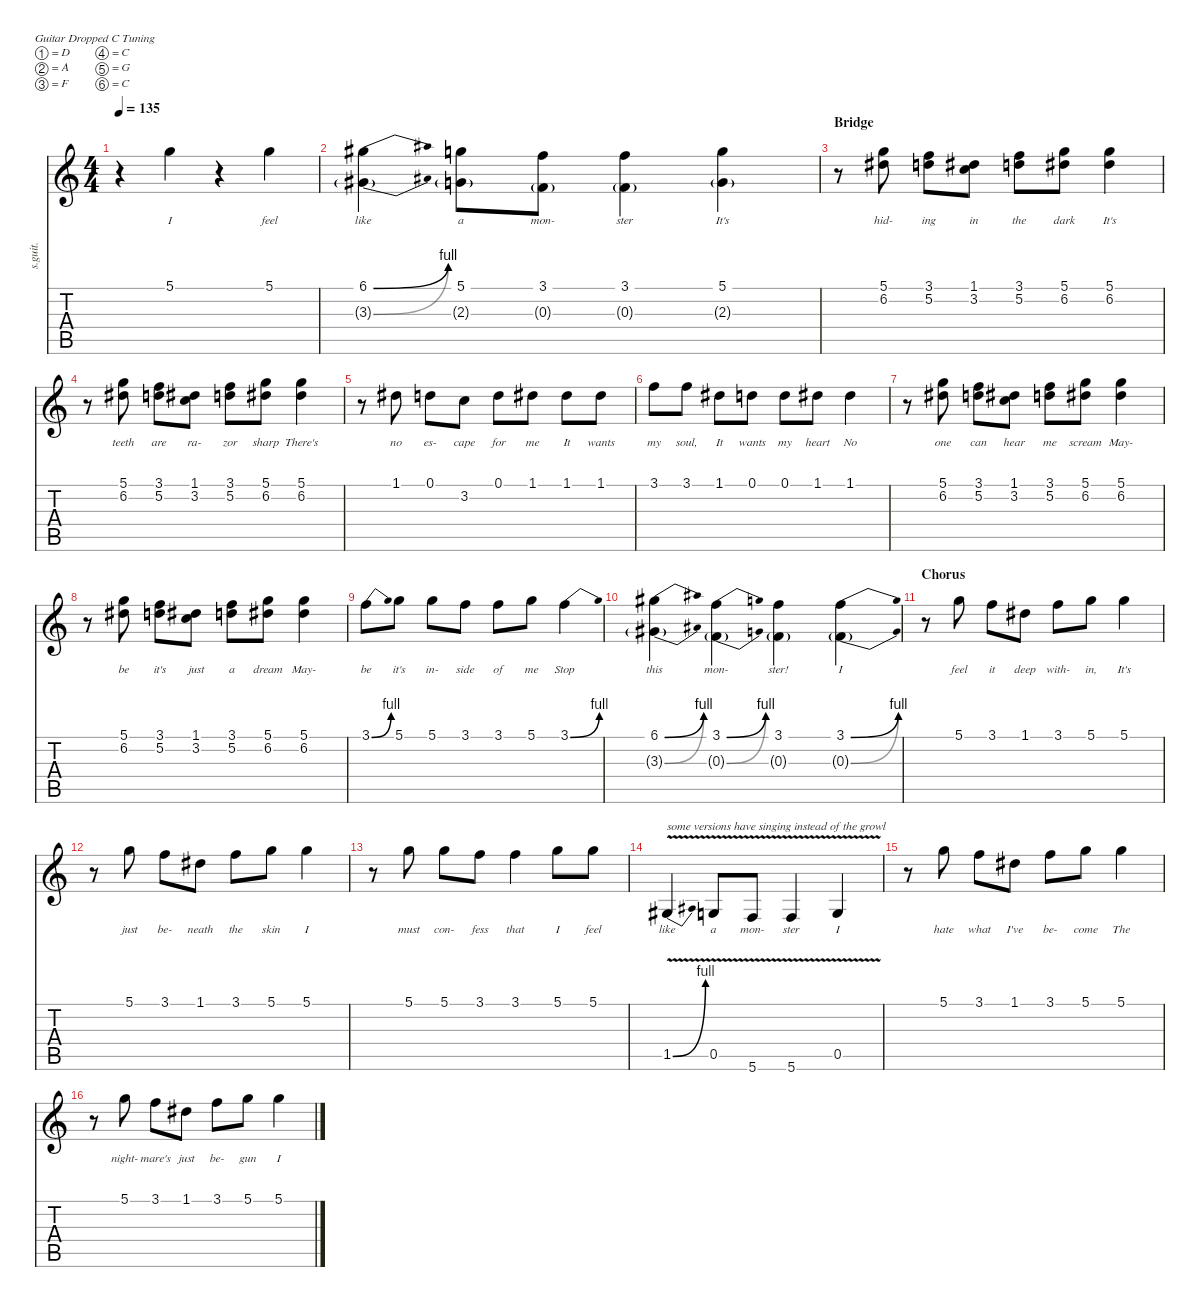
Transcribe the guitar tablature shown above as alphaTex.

\defaultSystemsLayout 4
\hideDynamics
\bracketExtendMode nobrackets
\track ("John Cooper (Vocals)" "s.guit.") {instrument tenorsax}
\staff {score tabs}
\tuning (D4 A3 F3 C3 G2 C2)
\displaytranspose 12
\ts (4 4)
\tempo 135
\clef g2
\ks c
r.4{dy f} 5.1.4{lyrics (0 "I") lyrics (1 "") lyrics (2 "") lyrics (3 "") lyrics (4 "")} r.4 5.1.4{lyrics (0 "feel") lyrics (1 "") lyrics (2 "") lyrics (3 "") lyrics (4 "")} |
(6.1{be (bend 0 0 10.2 4) acc #} 3.3{be (bend 0 0 10.2 4) g acc #}).4{lyrics (0 "like") lyrics (1 "") lyrics (2 "") lyrics (3 "") lyrics (4 "")} (5.1 2.3{g}).8{lyrics (0 "a") lyrics (1 "") lyrics (2 "") lyrics (3 "") lyrics (4 "")} (3.1 0.3{g}).8{lyrics (0 "mon-") lyrics (1 "") lyrics (2 "") lyrics (3 "") lyrics (4 "")} (3.1 0.3{g}).4{lyrics (0 "ster") lyrics (1 "") lyrics (2 "") lyrics (3 "") lyrics (4 "")} (5.1 2.3{g}).4{lyrics (0 "It's") lyrics (1 "") lyrics (2 "") lyrics (3 "") lyrics (4 "")} |
\section ("" "Bridge")
r.8 (5.1 6.2{acc #}).8{lyrics (0 "hid-") lyrics (1 "") lyrics (2 "") lyrics (3 "") lyrics (4 "")} (3.1 5.2).8{lyrics (0 "ing") lyrics (1 "") lyrics (2 "") lyrics (3 "") lyrics (4 "")} (1.1{acc #} 3.2).8{lyrics (0 "in") lyrics (1 "") lyrics (2 "") lyrics (3 "") lyrics (4 "")} (3.1 5.2).8{lyrics (0 "the") lyrics (1 "") lyrics (2 "") lyrics (3 "") lyrics (4 "")} (5.1 6.2{acc #}).8{lyrics (0 "dark") lyrics (1 "") lyrics (2 "") lyrics (3 "") lyrics (4 "")} (5.1 6.2{acc #}).4{lyrics (0 "It's") lyrics (1 "") lyrics (2 "") lyrics (3 "") lyrics (4 "")} |
r.8 (5.1 6.2{acc #}).8{lyrics (0 "teeth") lyrics (1 "") lyrics (2 "") lyrics (3 "") lyrics (4 "")} (3.1 5.2).8{lyrics (0 "are") lyrics (1 "") lyrics (2 "") lyrics (3 "") lyrics (4 "")} (1.1{acc #} 3.2).8{lyrics (0 "ra-") lyrics (1 "") lyrics (2 "") lyrics (3 "") lyrics (4 "")} (3.1 5.2).8{lyrics (0 "zor") lyrics (1 "") lyrics (2 "") lyrics (3 "") lyrics (4 "")} (5.1 6.2{acc #}).8{lyrics (0 "sharp") lyrics (1 "") lyrics (2 "") lyrics (3 "") lyrics (4 "")} (5.1 6.2{acc #}).4{lyrics (0 "There's") lyrics (1 "") lyrics (2 "") lyrics (3 "") lyrics (4 "")} |
r.8 1.1{acc #}.8{lyrics (0 "no") lyrics (1 "") lyrics (2 "") lyrics (3 "") lyrics (4 "")} 0.1.8{lyrics (0 "es-") lyrics (1 "") lyrics (2 "") lyrics (3 "") lyrics (4 "")} 3.2.8{lyrics (0 "cape") lyrics (1 "") lyrics (2 "") lyrics (3 "") lyrics (4 "")} 0.1.8{lyrics (0 "for") lyrics (1 "") lyrics (2 "") lyrics (3 "") lyrics (4 "")} 1.1{acc #}.8{lyrics (0 "me") lyrics (1 "") lyrics (2 "") lyrics (3 "") lyrics (4 "")} 1.1{acc #}.8{lyrics (0 "It") lyrics (1 "") lyrics (2 "") lyrics (3 "") lyrics (4 "")} 1.1{acc #}.8{lyrics (0 "wants") lyrics (1 "") lyrics (2 "") lyrics (3 "") lyrics (4 "")} |
3.1.8{lyrics (0 "my") lyrics (1 "") lyrics (2 "") lyrics (3 "") lyrics (4 "")} 3.1.8{lyrics (0 "soul,") lyrics (1 "") lyrics (2 "") lyrics (3 "") lyrics (4 "")} 1.1{acc #}.8{lyrics (0 "It") lyrics (1 "") lyrics (2 "") lyrics (3 "") lyrics (4 "")} 0.1.8{lyrics (0 "wants") lyrics (1 "") lyrics (2 "") lyrics (3 "") lyrics (4 "")} 0.1.8{lyrics (0 "my") lyrics (1 "") lyrics (2 "") lyrics (3 "") lyrics (4 "")} 1.1{acc #}.8{lyrics (0 "heart") lyrics (1 "") lyrics (2 "") lyrics (3 "") lyrics (4 "")} 1.1{acc #}.4{lyrics (0 "No") lyrics (1 "") lyrics (2 "") lyrics (3 "") lyrics (4 "")} |
r.8 (5.1 6.2{acc #}).8{lyrics (0 "one") lyrics (1 "") lyrics (2 "") lyrics (3 "") lyrics (4 "")} (3.1 5.2).8{lyrics (0 "can") lyrics (1 "") lyrics (2 "") lyrics (3 "") lyrics (4 "")} (1.1{acc #} 3.2).8{lyrics (0 "hear") lyrics (1 "") lyrics (2 "") lyrics (3 "") lyrics (4 "")} (3.1 5.2).8{lyrics (0 "me") lyrics (1 "") lyrics (2 "") lyrics (3 "") lyrics (4 "")} (5.1 6.2{acc #}).8{lyrics (0 "scream") lyrics (1 "") lyrics (2 "") lyrics (3 "") lyrics (4 "")} (5.1 6.2{acc #}).4{lyrics (0 "May-") lyrics (1 "") lyrics (2 "") lyrics (3 "") lyrics (4 "")} |
r.8 (5.1 6.2{acc #}).8{lyrics (0 "be") lyrics (1 "") lyrics (2 "") lyrics (3 "") lyrics (4 "")} (3.1 5.2).8{lyrics (0 "it's") lyrics (1 "") lyrics (2 "") lyrics (3 "") lyrics (4 "")} (1.1{acc #} 3.2).8{lyrics (0 "just") lyrics (1 "") lyrics (2 "") lyrics (3 "") lyrics (4 "")} (3.1 5.2).8{lyrics (0 "a") lyrics (1 "") lyrics (2 "") lyrics (3 "") lyrics (4 "")} (5.1 6.2{acc #}).8{lyrics (0 "dream") lyrics (1 "") lyrics (2 "") lyrics (3 "") lyrics (4 "")} (5.1 6.2{acc #}).4{lyrics (0 "May-") lyrics (1 "") lyrics (2 "") lyrics (3 "") lyrics (4 "")} |
3.1{be (bend 0 0 15 4)}.8{lyrics (0 "be") lyrics (1 "") lyrics (2 "") lyrics (3 "") lyrics (4 "")} 5.1.8{lyrics (0 "it's") lyrics (1 "") lyrics (2 "") lyrics (3 "") lyrics (4 "")} 5.1.8{lyrics (0 "in-") lyrics (1 "") lyrics (2 "") lyrics (3 "") lyrics (4 "")} 3.1.8{lyrics (0 "side") lyrics (1 "") lyrics (2 "") lyrics (3 "") lyrics (4 "")} 3.1.8{lyrics (0 "of") lyrics (1 "") lyrics (2 "") lyrics (3 "") lyrics (4 "")} 5.1.8{lyrics (0 "me") lyrics (1 "") lyrics (2 "") lyrics (3 "") lyrics (4 "")} 3.1{be (bend 0 0 15 4)}.4{lyrics (0 "Stop") lyrics (1 "") lyrics (2 "") lyrics (3 "") lyrics (4 "")} |
(6.1{be (bend 0 0 10.2 4) acc #} 3.3{be (bend 0 0 10.2 4) g acc #}).4{lyrics (0 "this") lyrics (1 "") lyrics (2 "") lyrics (3 "") lyrics (4 "")} (3.1{be (bend 0 0 10.2 4)} 0.3{be (bend 0 0 10.2 4) g}).4{lyrics (0 "mon-") lyrics (1 "") lyrics (2 "") lyrics (3 "") lyrics (4 "")} (3.1 0.3{g}).4{lyrics (0 "ster!") lyrics (1 "") lyrics (2 "") lyrics (3 "") lyrics (4 "")} (3.1{be (bend 0 0 10.2 4)} 0.3{be (bend 0 0 10.2 4) g}).4{lyrics (0 "I") lyrics (1 "") lyrics (2 "") lyrics (3 "") lyrics (4 "")} |
\section ("" "Chorus")
r.8 5.1.8{lyrics (0 "feel") lyrics (1 "") lyrics (2 "") lyrics (3 "") lyrics (4 "")} 3.1.8{lyrics (0 "it") lyrics (1 "") lyrics (2 "") lyrics (3 "") lyrics (4 "")} 1.1{acc #}.8{lyrics (0 "deep") lyrics (1 "") lyrics (2 "") lyrics (3 "") lyrics (4 "")} 3.1.8{lyrics (0 "with-") lyrics (1 "") lyrics (2 "") lyrics (3 "") lyrics (4 "")} 5.1.8{lyrics (0 "in,") lyrics (1 "") lyrics (2 "") lyrics (3 "") lyrics (4 "")} 5.1.4{lyrics (0 "It's") lyrics (1 "") lyrics (2 "") lyrics (3 "") lyrics (4 "")} |
r.8 5.1.8{lyrics (0 "just") lyrics (1 "") lyrics (2 "") lyrics (3 "") lyrics (4 "")} 3.1.8{lyrics (0 "be-") lyrics (1 "") lyrics (2 "") lyrics (3 "") lyrics (4 "")} 1.1{acc #}.8{lyrics (0 "neath") lyrics (1 "") lyrics (2 "") lyrics (3 "") lyrics (4 "")} 3.1.8{lyrics (0 "the") lyrics (1 "") lyrics (2 "") lyrics (3 "") lyrics (4 "")} 5.1.8{lyrics (0 "skin") lyrics (1 "") lyrics (2 "") lyrics (3 "") lyrics (4 "")} 5.1.4{lyrics (0 "I") lyrics (1 "") lyrics (2 "") lyrics (3 "") lyrics (4 "")} |
r.8 5.1.8{lyrics (0 "must") lyrics (1 "") lyrics (2 "") lyrics (3 "") lyrics (4 "")} 5.1.8{lyrics (0 "con-") lyrics (1 "") lyrics (2 "") lyrics (3 "") lyrics (4 "")} 3.1.8{lyrics (0 "fess") lyrics (1 "") lyrics (2 "") lyrics (3 "") lyrics (4 "")} 3.1.4{lyrics (0 "that") lyrics (1 "") lyrics (2 "") lyrics (3 "") lyrics (4 "")} 5.1.8{lyrics (0 "I") lyrics (1 "") lyrics (2 "") lyrics (3 "") lyrics (4 "")} 5.1.8{lyrics (0 "feel") lyrics (1 "") lyrics (2 "") lyrics (3 "") lyrics (4 "")} |
1.5{be (bend 0 0 15 4) v acc #}.4{txt "some versions have singing instead of the growl" lyrics (0 "like") lyrics (1 "") lyrics (2 "") lyrics (3 "") lyrics (4 "")} 0.5{v}.8{lyrics (0 "a") lyrics (1 "") lyrics (2 "") lyrics (3 "") lyrics (4 "")} 5.6{v}.8{lyrics (0 "mon-") lyrics (1 "") lyrics (2 "") lyrics (3 "") lyrics (4 "")} 5.6{v}.4{lyrics (0 "ster") lyrics (1 "") lyrics (2 "") lyrics (3 "") lyrics (4 "")} 0.5{v}.4{lyrics (0 "I") lyrics (1 "") lyrics (2 "") lyrics (3 "") lyrics (4 "")} |
r.8 5.1.8{lyrics (0 "hate") lyrics (1 "") lyrics (2 "") lyrics (3 "") lyrics (4 "")} 3.1.8{lyrics (0 "what") lyrics (1 "") lyrics (2 "") lyrics (3 "") lyrics (4 "")} 1.1{acc #}.8{lyrics (0 "I've") lyrics (1 "") lyrics (2 "") lyrics (3 "") lyrics (4 "")} 3.1.8{lyrics (0 "be-") lyrics (1 "") lyrics (2 "") lyrics (3 "") lyrics (4 "")} 5.1.8{lyrics (0 "come") lyrics (1 "") lyrics (2 "") lyrics (3 "") lyrics (4 "")} 5.1.4{lyrics (0 "The") lyrics (1 "") lyrics (2 "") lyrics (3 "") lyrics (4 "")} |
r.8 5.1.8{lyrics (0 "night-") lyrics (1 "") lyrics (2 "") lyrics (3 "") lyrics (4 "")} 3.1.8{lyrics (0 "mare's") lyrics (1 "") lyrics (2 "") lyrics (3 "") lyrics (4 "")} 1.1{acc #}.8{lyrics (0 "just") lyrics (1 "") lyrics (2 "") lyrics (3 "") lyrics (4 "")} 3.1.8{lyrics (0 "be-") lyrics (1 "") lyrics (2 "") lyrics (3 "") lyrics (4 "")} 5.1.8{lyrics (0 "gun") lyrics (1 "") lyrics (2 "") lyrics (3 "") lyrics (4 "")} 5.1.4{lyrics (0 "I") lyrics (1 "") lyrics (2 "") lyrics (3 "") lyrics (4 "")}
